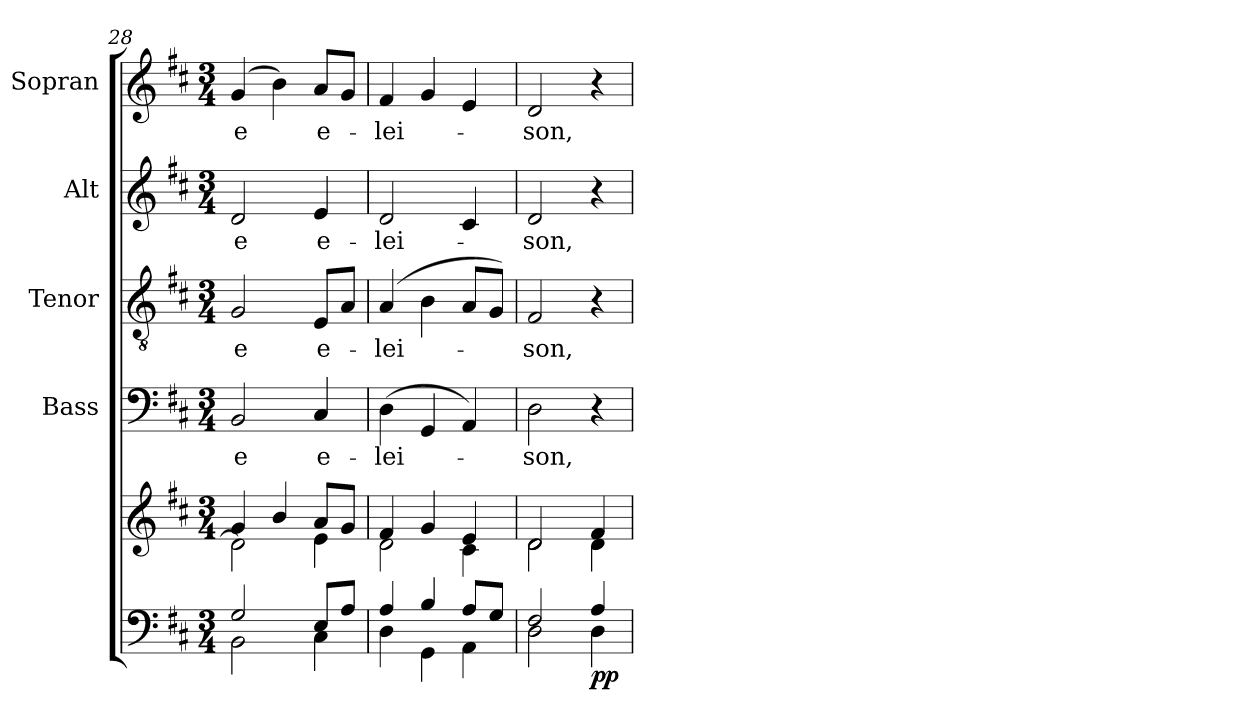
**kern	**kern	**dynam	**kern	**text	**kern	**text	**kern	**text	**kern	**text
*part5	*part5	*part5	*part4	*part4	*part3	*part3	*part2	*part2	*part1	*part1
*staff6	*staff5	*staff5/6	*staff4	*staff4	*staff3	*staff3	*staff2	*staff2	*staff1	*staff1
*	*	*	*I"Bass	*	*I"Tenor	*	*I"Alt	*	*I"Sopran	*
*	*	*	*I'B.	*	*I'T.	*	*I'A.	*	*I'S.	*
*clefF4	*clefG2	*	*clefF4	*	*clefGv2	*	*clefG2	*	*clefG2	*
*k[f#c#]	*k[f#c#]	*	*k[f#c#]	*	*k[f#c#]	*	*k[f#c#]	*	*k[f#c#]	*
*D:	*D:	*	*D:	*	*D:	*	*D:	*	*D:	*
*M3/4	*M3/4	*	*M3/4	*	*M3/4	*	*M3/4	*	*M3/4	*
=28	=28	=28	=28	=28	=28	=28	=28	=28	=28	=28
*^	*^	*	*	*	*	*	*	*	*	*
!	!	!	!	!	!	!LO:LY:b	!	!LO:LY:b	!	!LO:LY:b	!	!LO:LY:b
2G/	2BB\	4g/	2d\]	.	2BB/	-e	2G/	-e	2d/	-e	(4g/	-e
.	.	4b/	.	.	.	.	.	.	.	.	4b\)	.
!	!	!	!	!	!	!LO:LY:b	!	!LO:LY:b	!	!LO:LY:b	!	!LO:LY:b
8E/L	4C#\	8a/L	4e\	.	4C#/	e-	8E/L	e-	4e/	e-	8a/L	e-
8A/J	.	8g/J	.	.	.	.	8A/J	.	.	.	8g/J	.
=29	=29	=29	=29	=29	=29	=29	=29	=29	=29	=29	=29	=29
!	!	!	!	!	!	!LO:LY:b	!	!LO:LY:b	!	!LO:LY:b	!	!LO:LY:b
4A/	4D\	4f#/	2d\	.	(>4D\	-lei-	(4A/	-lei-	2d/	-lei-	4f#/	-lei-
4B/	4GG\	4g/	.	.	4GG/	.	4B\	.	.	.	4g/	.
8A/L	4AA\	4e/	4c#\	.	4AA/)	.	8A/L	.	4c#/	.	4e/	.
8G/J	.	.	.	.	.	.	8G/J)	.	.	.	.	.
!!LO:PB:g=z
=30	=30	=30	=30	=30	=30	=30	=30	=30	=30	=30	=30	=30
!	!	!	!	!	!	!LO:LY:b	!	!LO:LY:b	!	!LO:LY:b	!	!LO:LY:b
2F#/	2D\	2d/	2d\	.	2D\	-son,	2F#/	-son,	2d/	-son,	2d/	-son,
!	!	!	!	!LO:DY:b=2	!	!	!	!	!	!	!	!
4A/	4D\	4f#/	4d\	pp	4r	.	4r	.	4r	.	4r	.
*v	*v	*	*	*	*	*	*	*	*	*	*	*
*	*v	*v	*	*	*	*	*	*	*	*	*
=	=	=	=	=	=	=	=	=	=	=
*-	*-	*-	*-	*-	*-	*-	*-	*-	*-	*-
